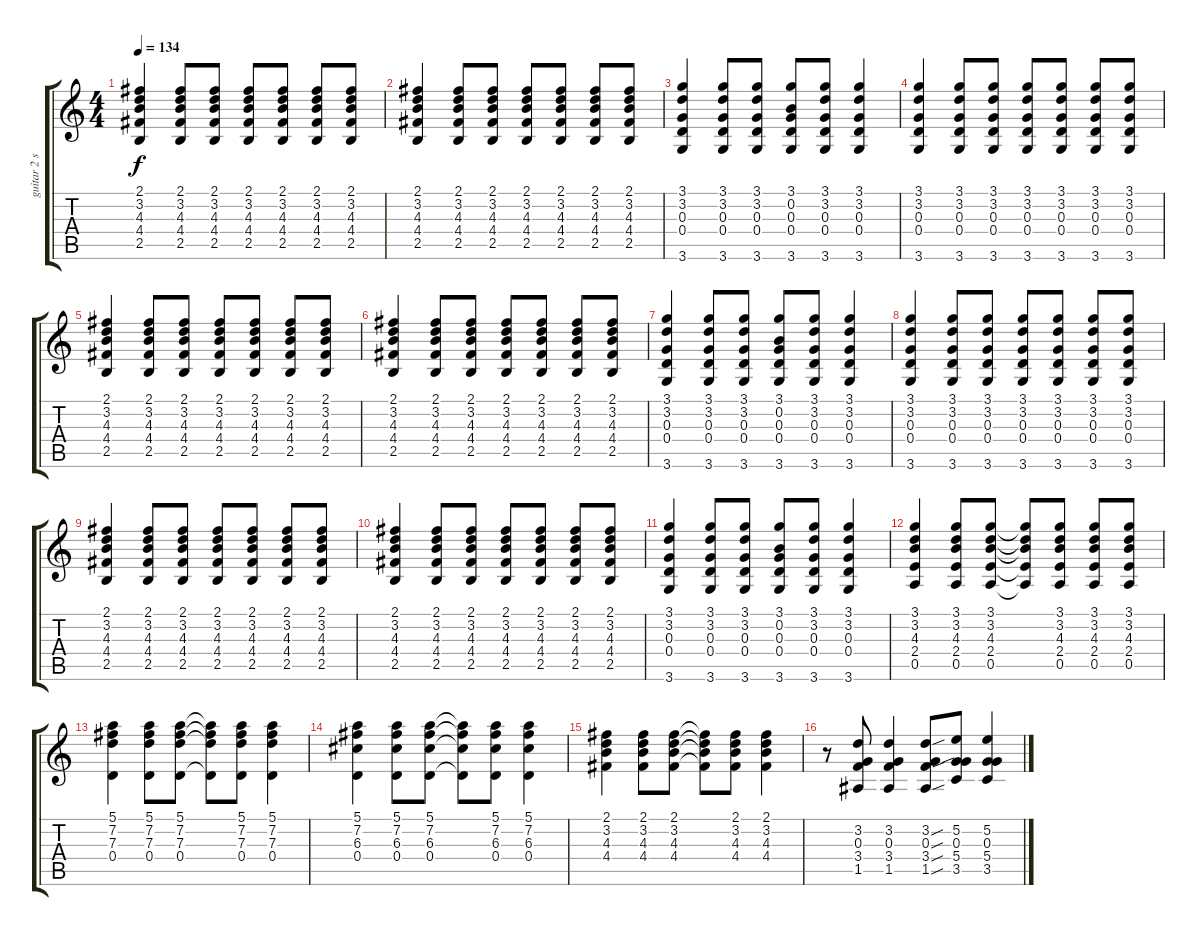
\track ("guitar 2 std tuning" "guitar 2 s") {instrument overdrivenguitar}
\staff {score tabs}
\tuning (E4 B3 G3 D3 A2 E2) {hide}
\ts (4 4)
\tempo 134
\clef g2
\ks c
(2.1 3.2 4.3 4.4 2.5).4{dy f} (2.1 3.2 4.3 4.4 2.5).8 (2.1 3.2 4.3 4.4 2.5).8 (2.1 3.2 4.3 4.4 2.5).8 (2.1 3.2 4.3 4.4 2.5).8 (2.1 3.2 4.3 4.4 2.5).8 (2.1 3.2 4.3 4.4 2.5).8 |
(2.1 3.2 4.3 4.4 2.5).4 (2.1 3.2 4.3 4.4 2.5).8 (2.1 3.2 4.3 4.4 2.5).8 (2.1 3.2 4.3 4.4 2.5).8 (2.1 3.2 4.3 4.4 2.5).8 (2.1 3.2 4.3 4.4 2.5).8 (2.1 3.2 4.3 4.4 2.5).8 |
(3.1 3.2 0.3 0.4 3.6).4 (3.1 3.2 0.3 0.4 3.6).8 (3.1 3.2 0.3 0.4 3.6).8 (3.1 0.2 0.3 0.4 3.6).8 (3.1 3.2 0.3 0.4 3.6).8 (3.1 3.2 0.3 0.4 3.6).4 |
(3.1 3.2 0.3 0.4 3.6).4 (3.1 3.2 0.3 0.4 3.6).8 (3.1 3.2 0.3 0.4 3.6).8 (3.1 3.2 0.3 0.4 3.6).8 (3.1 3.2 0.3 0.4 3.6).8 (3.1 3.2 0.3 0.4 3.6).8 (3.1 3.2 0.3 0.4 3.6).8 |
(2.1 3.2 4.3 4.4 2.5).4 (2.1 3.2 4.3 4.4 2.5).8 (2.1 3.2 4.3 4.4 2.5).8 (2.1 3.2 4.3 4.4 2.5).8 (2.1 3.2 4.3 4.4 2.5).8 (2.1 3.2 4.3 4.4 2.5).8 (2.1 3.2 4.3 4.4 2.5).8 |
(2.1 3.2 4.3 4.4 2.5).4 (2.1 3.2 4.3 4.4 2.5).8 (2.1 3.2 4.3 4.4 2.5).8 (2.1 3.2 4.3 4.4 2.5).8 (2.1 3.2 4.3 4.4 2.5).8 (2.1 3.2 4.3 4.4 2.5).8 (2.1 3.2 4.3 4.4 2.5).8 |
(3.1 3.2 0.3 0.4 3.6).4 (3.1 3.2 0.3 0.4 3.6).8 (3.1 3.2 0.3 0.4 3.6).8 (3.1 0.2 0.3 0.4 3.6).8 (3.1 3.2 0.3 0.4 3.6).8 (3.1 3.2 0.3 0.4 3.6).4 |
(3.1 3.2 0.3 0.4 3.6).4 (3.1 3.2 0.3 0.4 3.6).8 (3.1 3.2 0.3 0.4 3.6).8 (3.1 3.2 0.3 0.4 3.6).8 (3.1 3.2 0.3 0.4 3.6).8 (3.1 3.2 0.3 0.4 3.6).8 (3.1 3.2 0.3 0.4 3.6).8 |
(2.1 3.2 4.3 4.4 2.5).4 (2.1 3.2 4.3 4.4 2.5).8 (2.1 3.2 4.3 4.4 2.5).8 (2.1 3.2 4.3 4.4 2.5).8 (2.1 3.2 4.3 4.4 2.5).8 (2.1 3.2 4.3 4.4 2.5).8 (2.1 3.2 4.3 4.4 2.5).8 |
(2.1 3.2 4.3 4.4 2.5).4 (2.1 3.2 4.3 4.4 2.5).8 (2.1 3.2 4.3 4.4 2.5).8 (2.1 3.2 4.3 4.4 2.5).8 (2.1 3.2 4.3 4.4 2.5).8 (2.1 3.2 4.3 4.4 2.5).8 (2.1 3.2 4.3 4.4 2.5).8 |
(3.1 3.2 0.3 0.4 3.6).4 (3.1 3.2 0.3 0.4 3.6).8 (3.1 3.2 0.3 0.4 3.6).8 (3.1 0.2 0.3 0.4 3.6).8 (3.1 3.2 0.3 0.4 3.6).8 (3.1 3.2 0.3 0.4 3.6).4 |
(3.1 3.2 4.3 2.4 0.5).4 (3.1 3.2 4.3 2.4 0.5).8 (3.1 3.2 4.3 2.4 0.5).8 (3.1{t} 3.2{t} 4.3{t} 2.4{t} 0.5{t}).8 (3.1 3.2 4.3 2.4 0.5).8 (3.1 3.2 4.3 2.4 0.5).8 (3.1 3.2 4.3 2.4 0.5).8 |
(5.1 7.2 7.3 0.4).4 (5.1 7.2 7.3 0.4).8 (5.1 7.2 7.3 0.4).8 (5.1{t} 7.2{t} 7.3{t} 0.4{t}).8 (5.1 7.2 7.3 0.4).8 (5.1 7.2 7.3 0.4).4 |
(5.1 7.2 6.3 0.4).4 (5.1 7.2 6.3 0.4).8 (5.1 7.2 6.3 0.4).8 (5.1{t} 7.2{t} 6.3{t} 0.4{t}).8 (5.1 7.2 6.3 0.4).8 (5.1 7.2 6.3 0.4).4 |
(2.1 3.2 4.3 4.4).4 (2.1 3.2 4.3 4.4).8 (2.1 3.2 4.3 4.4).8 (2.1{t} 3.2{t} 4.3{t} 4.4{t}).8 (2.1 3.2 4.3 4.4).8 (2.1 3.2 4.3 4.4).4 |
r.8 (3.2 0.3 3.4 1.5).8 (3.2 0.3 3.4 1.5).4 (3.2{sou} 0.3{sou} 3.4{sou} 1.5{sou}).8 (5.2 0.3 5.4 3.5).8 (5.2 0.3 5.4 3.5).4
